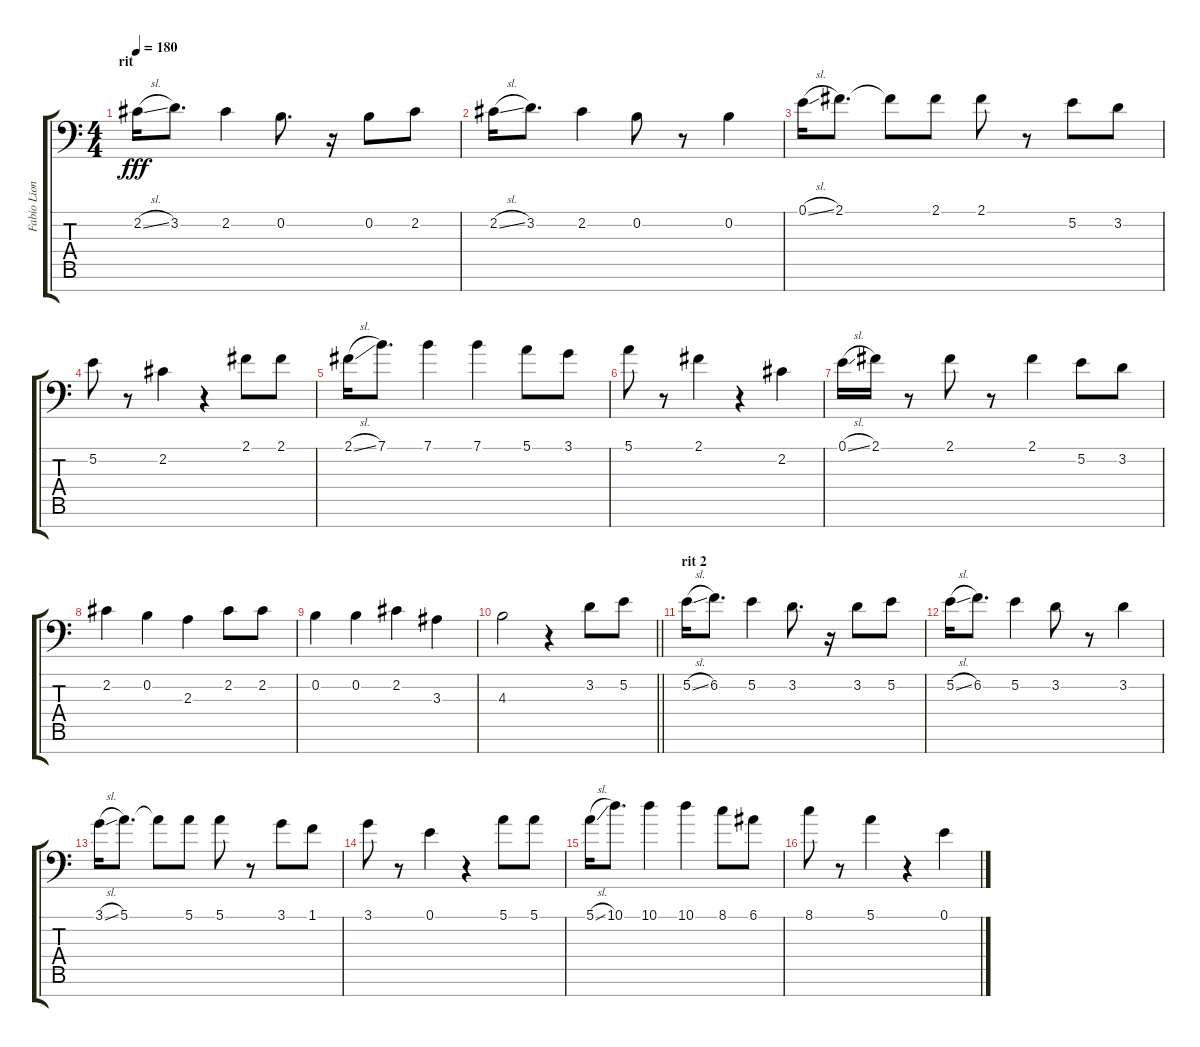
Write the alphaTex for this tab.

\track ("Fabio Lione" "Fabio Lion") {instrument lead6voice}
\staff {score tabs}
\tuning (E4 B3 G3 D3 A2 E2 C-1) {hide}
\ts (4 4)
\section ("" "rit")
\tempo 180
\clef f4
\ks c
2.2{sl}.16{dy fff} 3.2.8{d} 2.2.4 0.2.8{d} r.16 0.2.8 2.2.8 |
2.2{sl}.16 3.2.8{d} 2.2.4 0.2.8 r.8 0.2.4 |
0.1{sl}.16 2.1.8{d} 2.1{t}.8 2.1.8 2.1.8 r.8 5.2.8 3.2.8 |
5.2.8 r.8 2.2.4 r.4 2.1.8 2.1.8 |
2.1{sl}.16 7.1.8{d} 7.1.4 7.1.4 5.1.8 3.1.8 |
5.1.8 r.8 2.1.4 r.4 2.2.4 |
0.1{sl}.16 2.1.16 r.8 2.1.8 r.8 2.1.4 5.2.8 3.2.8 |
2.2.4 0.2.4 2.3.4 2.2.8 2.2.8 |
0.2.4 0.2.4 2.2.4 3.3.4 |
\barLineRight lightlight
4.3.2 r.4 3.2.8 5.2.8 |
\section ("" "rit 2")
5.2{sl}.16 6.2.8{d} 5.2.4 3.2.8{d} r.16 3.2.8 5.2.8 |
5.2{sl}.16 6.2.8{d} 5.2.4 3.2.8 r.8 3.2.4 |
3.1{sl}.16 5.1.8{d} 5.1{t}.8 5.1.8 5.1.8 r.8 3.1.8 1.1.8 |
3.1.8 r.8 0.1.4 r.4 5.1.8 5.1.8 |
5.1{sl}.16 10.1.8{d} 10.1.4 10.1.4 8.1.8 6.1.8 |
8.1.8 r.8 5.1.4 r.4 0.1.4
